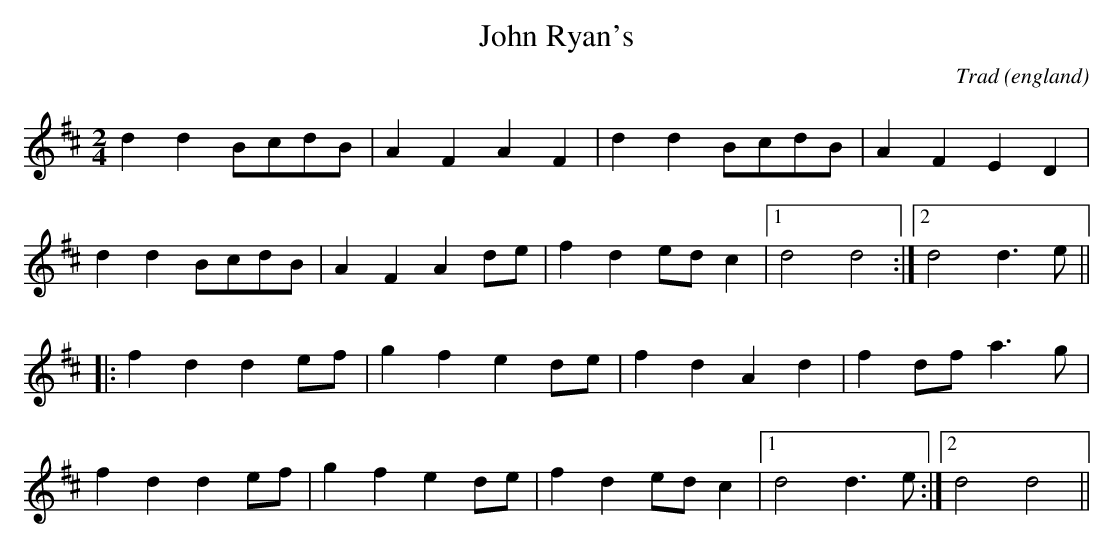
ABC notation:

X:1
T:John Ryan's
O:england
M:2/4
L:1/4
C:Trad
K:D
dd B/c/d/B/|AF AF|dd B/c/d/B/|AF ED|
dd B/c/d/B/|AF Ad/e/|fd e/d/c|1 d2 d2:|2 d2 d>e||
|:fd de/f/|gf ed/e/|fd Ad|fd/f/ a>g|
fd de/f/|gf ed/e/|fd e/d/c|1 d2 d>e:|2 d2 d2||
